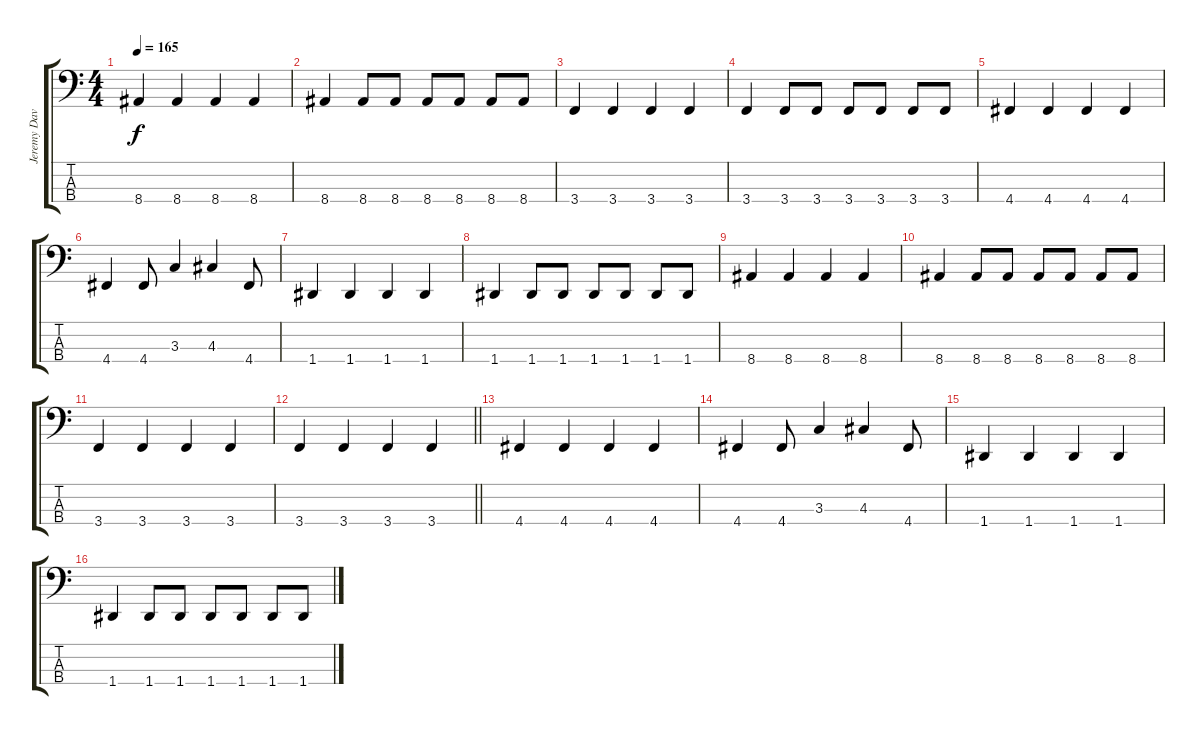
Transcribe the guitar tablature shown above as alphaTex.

\track ("Jeremy Davis (Bass/4 String Drop D)" "Jeremy Dav") {mute instrument electricbasspick}
\staff {score tabs}
\tuning (G2 D2 A1 D1) {hide}
\ts (4 4)
\tempo 165
\clef f4
\ks c
8.4.4{dy f} 8.4.4 8.4.4 8.4.4 |
8.4.4 8.4.8 8.4.8 8.4.8 8.4.8 8.4.8 8.4.8 |
3.4.4 3.4.4 3.4.4 3.4.4 |
3.4.4 3.4.8 3.4.8 3.4.8 3.4.8 3.4.8 3.4.8 |
4.4.4 4.4.4 4.4.4 4.4.4 |
4.4.4 4.4.8 3.3.4 4.3.4 4.4.8 |
1.4.4 1.4.4 1.4.4 1.4.4 |
1.4.4 1.4.8 1.4.8 1.4.8 1.4.8 1.4.8 1.4.8 |
8.4.4 8.4.4 8.4.4 8.4.4 |
8.4.4 8.4.8 8.4.8 8.4.8 8.4.8 8.4.8 8.4.8 |
3.4.4 3.4.4 3.4.4 3.4.4 |
\barLineRight lightlight
3.4.4 3.4.4 3.4.4 3.4.4 |
\section ("" "")
4.4.4 4.4.4 4.4.4 4.4.4 |
4.4.4 4.4.8 3.3.4 4.3.4 4.4.8 |
1.4.4 1.4.4 1.4.4 1.4.4 |
1.4.4 1.4.8 1.4.8 1.4.8 1.4.8 1.4.8 1.4.8
